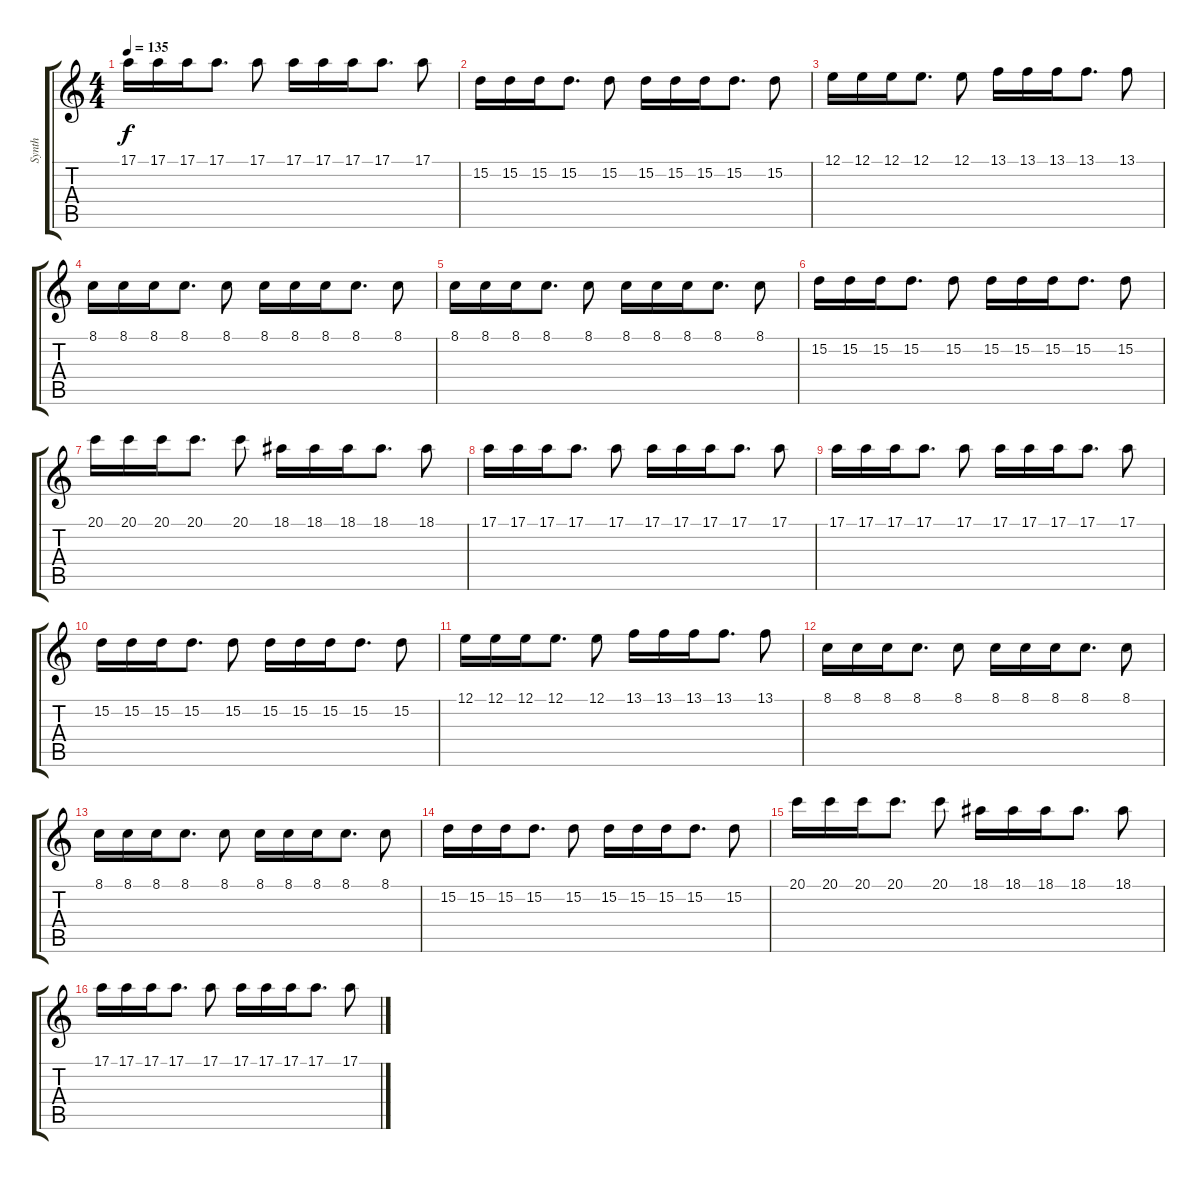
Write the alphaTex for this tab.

\track ("Synth" "Synth") {instrument tremolostrings}
\staff {score tabs}
\tuning (E4 B3 G3 D3 A2 D2) {hide}
\ts (4 4)
\tempo 135
\clef g2
\ks c
17.1.16{dy f} 17.1.16 17.1.16 17.1.8{d} 17.1.8 17.1.16 17.1.16 17.1.16 17.1.8{d} 17.1.8 |
15.2.16 15.2.16 15.2.16 15.2.8{d} 15.2.8 15.2.16 15.2.16 15.2.16 15.2.8{d} 15.2.8 |
12.1.16 12.1.16 12.1.16 12.1.8{d} 12.1.8 13.1.16 13.1.16 13.1.16 13.1.8{d} 13.1.8 |
8.1.16 8.1.16 8.1.16 8.1.8{d} 8.1.8 8.1.16 8.1.16 8.1.16 8.1.8{d} 8.1.8 |
8.1.16 8.1.16 8.1.16 8.1.8{d} 8.1.8 8.1.16 8.1.16 8.1.16 8.1.8{d} 8.1.8 |
15.2.16 15.2.16 15.2.16 15.2.8{d} 15.2.8 15.2.16 15.2.16 15.2.16 15.2.8{d} 15.2.8 |
20.1.16 20.1.16 20.1.16 20.1.8{d} 20.1.8 18.1.16 18.1.16 18.1.16 18.1.8{d} 18.1.8 |
17.1.16 17.1.16 17.1.16 17.1.8{d} 17.1.8 17.1.16 17.1.16 17.1.16 17.1.8{d} 17.1.8 |
17.1.16 17.1.16 17.1.16 17.1.8{d} 17.1.8 17.1.16 17.1.16 17.1.16 17.1.8{d} 17.1.8 |
15.2.16 15.2.16 15.2.16 15.2.8{d} 15.2.8 15.2.16 15.2.16 15.2.16 15.2.8{d} 15.2.8 |
12.1.16 12.1.16 12.1.16 12.1.8{d} 12.1.8 13.1.16 13.1.16 13.1.16 13.1.8{d} 13.1.8 |
8.1.16 8.1.16 8.1.16 8.1.8{d} 8.1.8 8.1.16 8.1.16 8.1.16 8.1.8{d} 8.1.8 |
8.1.16 8.1.16 8.1.16 8.1.8{d} 8.1.8 8.1.16 8.1.16 8.1.16 8.1.8{d} 8.1.8 |
15.2.16 15.2.16 15.2.16 15.2.8{d} 15.2.8 15.2.16 15.2.16 15.2.16 15.2.8{d} 15.2.8 |
20.1.16 20.1.16 20.1.16 20.1.8{d} 20.1.8 18.1.16 18.1.16 18.1.16 18.1.8{d} 18.1.8 |
17.1.16 17.1.16 17.1.16 17.1.8{d} 17.1.8 17.1.16 17.1.16 17.1.16 17.1.8{d} 17.1.8
